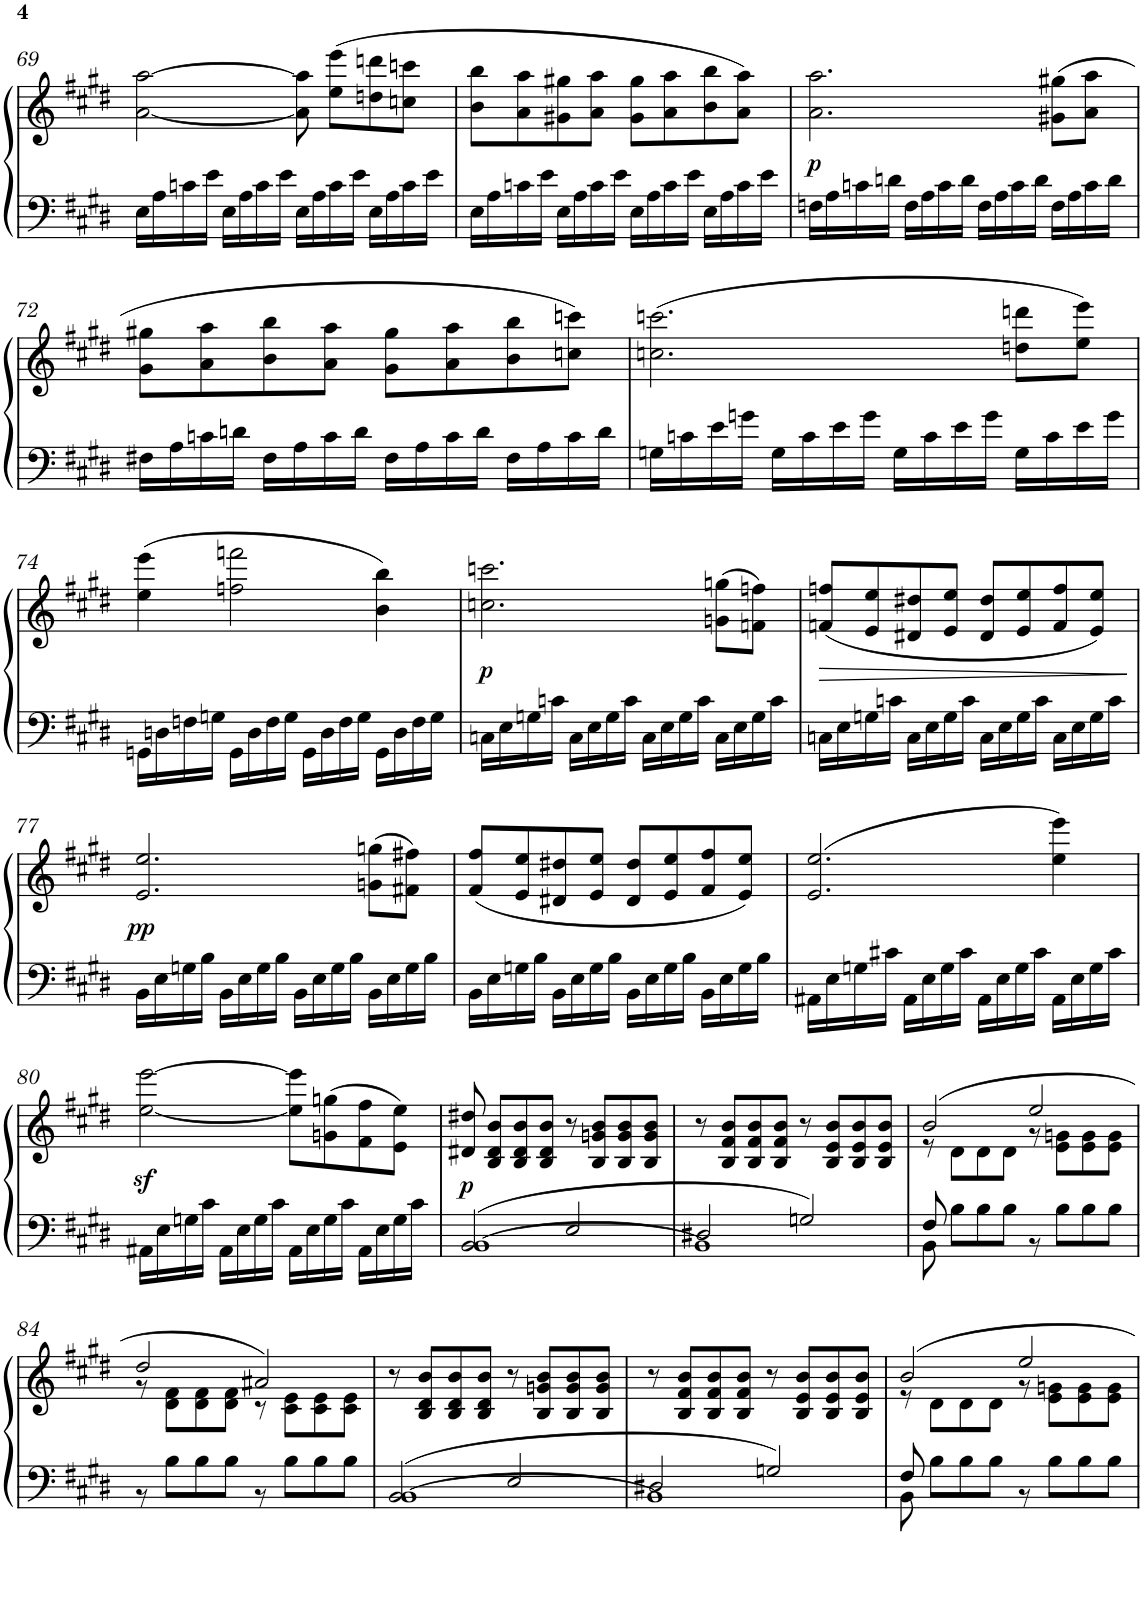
**kern	**kern	**dynam
*part1	*part1	*part1
*staff2	*staff1	*staff1/2
*I"Piano	*	*
*I'Pno	*	*
!!LO:PB:g=z
*clefF4	*clefG2	*
*k[f#c#g#d#]	*k[f#c#g#d#]	*
*M4/4	*M4/4	*
=69	=69	=69
*^	*	*
1ryy	16E\LL	[2a\ [2aa\	.
.	16A\	.	.
.	16cn\	.	.
.	16e\JJ	.	.
.	16E\LL	.	.
.	16A\	.	.
.	16c\	.	.
.	16e\JJ	.	.
.	16E\LL	8a\] 8aa\]	.
.	16A\	.	.
.	16c\	(>8ee\ 8eee\L	.
.	16e\JJ	.	.
.	16E\LL	8ddn\ 8dddn\	.
.	16A\	.	.
.	16c\	8ccn\ 8cccn\J	.
.	16e\JJ	.	.
=70	=70	=70	=70
1ryy	16E\LL	8b\ 8bb\L	.
.	16A\	.	.
.	16cn\	8a\ 8aa\	.
.	16e\JJ	.	.
.	16E\LL	8g#X\ 8gg#X\	.
.	16A\	.	.
.	16c\	8a\ 8aa\J	.
.	16e\JJ	.	.
.	16E\LL	8g#\ 8gg#\L	.
.	16A\	.	.
.	16c\	8a\ 8aa\	.
.	16e\JJ	.	.
.	16E\LL	8b\ 8bb\	.
.	16A\	.	.
.	16c\	8a\ 8aa\J)	.
.	16e\JJ	.	.
=71	=71	=71	=71
!	!	!	!LO:DY:b
1ryy	16Fn\LL	2.a\ 2.aa\	p
.	16A\	.	.
.	16cn\	.	.
.	16dn\JJ	.	.
.	16F\LL	.	.
.	16A\	.	.
.	16c\	.	.
.	16d\JJ	.	.
.	16F\LL	.	.
.	16A\	.	.
.	16c\	.	.
.	16d\JJ	.	.
.	16F\LL	(>8g#X\ 8gg#X\L	.
.	16A\	.	.
.	16c\	8a\ 8aa\J	.
.	16d\JJ	.	.
!!LO:LB:g=z
=72	=72	=72	=72
1ryy	16F#X\LL	8g#\ 8gg#X\L	.
.	16A\	.	.
.	16cn\	8a\ 8aa\	.
.	16dn\JJ	.	.
.	16F#\LL	8b\ 8bb\	.
.	16A\	.	.
.	16c\	8a\ 8aa\J	.
.	16d\JJ	.	.
.	16F#\LL	8g#\ 8gg#\L	.
.	16A\	.	.
.	16c\	8a\ 8aa\	.
.	16d\JJ	.	.
.	16F#\LL	8b\ 8bb\	.
.	16A\	.	.
.	16c\	8ccn\ 8cccn\J)	.
.	16d\JJ	.	.
=73	=73	=73	=73
1ryy	16Gn\LL	(>2.ccn\ 2.cccn\	.
.	16cn\	.	.
.	16e\	.	.
.	16gn\JJ	.	.
.	16G\LL	.	.
.	16c\	.	.
.	16e\	.	.
.	16g\JJ	.	.
.	16G\LL	.	.
.	16c\	.	.
.	16e\	.	.
.	16g\JJ	.	.
.	16G\LL	8ddn\ 8dddn\L	.
.	16c\	.	.
.	16e\	8ee\ 8eee\J)	.
.	16g\JJ	.	.
!!LO:LB:g=z
=74	=74	=74	=74
1ryy	16GGn\LL	(>4ee\ 4eee\	.
.	16Dn\	.	.
.	16Fn\	.	.
.	16Gn\JJ	.	.
.	16GG\LL	2ffn\ 2fffn\	.
.	16D\	.	.
.	16F\	.	.
.	16G\JJ	.	.
.	16GG\LL	.	.
.	16D\	.	.
.	16F\	.	.
.	16G\JJ	.	.
.	16GG\LL	4b\ 4bb\)	.
.	16D\	.	.
.	16F\	.	.
.	16G\JJ	.	.
=75	=75	=75	=75
!	!	!	!LO:DY:b
1ryy	16Cn\LL	2.ccn\ 2.cccn\	p
.	16E\	.	.
.	16Gn\	.	.
.	16cn\JJ	.	.
.	16C\LL	.	.
.	16E\	.	.
.	16G\	.	.
.	16c\JJ	.	.
.	16C\LL	.	.
.	16E\	.	.
.	16G\	.	.
.	16c\JJ	.	.
.	16C\LL	(>8gn\ 8ggn\L	.
.	16E\	.	.
.	16G\	8fn\ 8ffn\J)	.
.	16c\JJ	.	.
=76	=76	=76	=76
!	!	!	!LO:HP:b
1ryy	16Cn\LL	(<8fn/ 8ffn/L	>
.	16E\	.	.
.	16Gn\	8e/ 8ee/	.
.	16cn\JJ	.	.
.	16C\LL	8d#X/ 8dd#X/	.
.	16E\	.	.
.	16G\	8e/ 8ee/J	.
.	16c\JJ	.	.
.	16C\LL	8d#/ 8dd#/L	.
.	16E\	.	.
.	16G\	8e/ 8ee/	.
.	16c\JJ	.	.
.	16C\LL	8f/ 8ff/	.
.	16E\	.	.
.	16G\	8e/ 8ee/J)	.
.	16c\JJ	.	.
*v	*v	*	*
.	.	]
!!LO:LB:g=z
=77	=77	=77
*^	*	*
!	!	!	!LO:DY:b
1ryy	16BB\LL	2.e/ 2.ee/	pp
.	16E\	.	.
.	16Gn\	.	.
.	16B\JJ	.	.
.	16BB\LL	.	.
.	16E\	.	.
.	16G\	.	.
.	16B\JJ	.	.
.	16BB\LL	.	.
.	16E\	.	.
.	16G\	.	.
.	16B\JJ	.	.
.	16BB\LL	(>8gn\ 8ggn\L	.
.	16E\	.	.
.	16G\	8f#X\ 8ff#X\J)	.
.	16B\JJ	.	.
=78	=78	=78	=78
1ryy	16BB\LL	(<8f#/ 8ff#/L	.
.	16E\	.	.
.	16Gn\	8e/ 8ee/	.
.	16B\JJ	.	.
.	16BB\LL	8d#X/ 8dd#X/	.
.	16E\	.	.
.	16G\	8e/ 8ee/J	.
.	16B\JJ	.	.
.	16BB\LL	8d#/ 8dd#/L	.
.	16E\	.	.
.	16G\	8e/ 8ee/	.
.	16B\JJ	.	.
.	16BB\LL	8f#/ 8ff#/	.
.	16E\	.	.
.	16G\	8e/ 8ee/J)	.
.	16B\JJ	.	.
=79	=79	=79	=79
1ryy	16AA#X\LL	(>2.e/ 2.ee/	.
.	16E\	.	.
.	16Gn\	.	.
.	16c#X\JJ	.	.
.	16AA#\LL	.	.
.	16E\	.	.
.	16G\	.	.
.	16c#\JJ	.	.
.	16AA#\LL	.	.
.	16E\	.	.
.	16G\	.	.
.	16c#\JJ	.	.
.	16AA#\LL	4ee\ 4eee\)	.
.	16E\	.	.
.	16G\	.	.
.	16c#\JJ	.	.
!!LO:LB:g=z
=80	=80	=80	=80
1ryy	16AA#X\LL	[2ee\z< [2eee\z<	.
.	16E\	.	.
.	16Gn\	.	.
.	16c#\JJ	.	.
.	16AA#\LL	.	.
.	16E\	.	.
.	16G\	.	.
.	16c#\JJ	.	.
.	16AA#\LL	8ee\] 8eee\]L	.
.	16E\	.	.
.	16G\	(>8gn\ 8ggn\	.
.	16c#\JJ	.	.
.	16AA#\LL	8f#\ 8ff#\	.
.	16E\	.	.
.	16G\	8e\ 8ee\J)	.
.	16c#\JJ	.	.
=81	=81	=81	=81
*	*^	*	*
!	!	!	!	!LO:DY:a=2
1ryy	2BB/	[1BB	8d#X/ 8dd#X/	p
.	.	.	8B/ 8d#/ 8b/L	.
.	.	.	8B/ 8d#/ 8b/	.
.	.	.	8B/ 8d#/ 8b/J	.
.	2E/	.	8r	.
.	.	.	8B/ 8gn/ 8b/L	.
.	.	.	8B/ 8g/ 8b/	.
.	.	.	8B/ 8g/ 8b/J	.
=82	=82	=82	=82	=82
1ryy	2D#X/	1BB]	8r	.
.	.	.	8B/ 8f#/ 8b/L	.
.	.	.	8B/ 8f#/ 8b/	.
.	.	.	8B/ 8f#/ 8b/J	.
.	2Gn/	.	8r	.
.	.	.	8B/ 8e/ 8b/L	.
.	.	.	8B/ 8e/ 8b/	.
.	.	.	8B/ 8e/ 8b/J	.
=83	=83	=83	=83	=83
*	*	*	*^	*
1ryy	8F#/	8BB\	(>2b/	8r	.
.	8B\L	2..ryy	.	8d#\L	.
.	8B\	.	.	8d#\	.
.	8B\J	.	.	8d#\J	.
.	8r	.	2ee/	8r	.
.	8B\L	.	.	8e\ 8gn\L	.
.	8B\	.	.	8e\ 8g\	.
.	8B\J	.	.	8e\ 8g\J	.
*	*v	*v	*	*	*
!!LO:LB:g=z	!!
=84	=84	=84	=84	=84
1ryy	8r	2dd#/	8r	.
.	8B\L	.	8d#\ 8f#\L	.
.	8B\	.	8d#\ 8f#\	.
.	8B\J	.	8d#\ 8f#\J	.
.	8r	2a#X/)	8r	.
.	8B\L	.	8c#\ 8e\L	.
.	8B\	.	8c#\ 8e\	.
.	8B\J	.	8c#\ 8e\J	.
*	*	*v	*v	*
=85	=85	=85	=85
*	*^	*	*
1ryy	2BB/	[1BB	8r	.
.	.	.	8B/ 8d#/ 8b/L	.
.	.	.	8B/ 8d#/ 8b/	.
.	.	.	8B/ 8d#/ 8b/J	.
.	2E/	.	8r	.
.	.	.	8B/ 8gn/ 8b/L	.
.	.	.	8B/ 8g/ 8b/	.
.	.	.	8B/ 8g/ 8b/J	.
=86	=86	=86	=86	=86
1ryy	2D#X/	1BB]	8r	.
.	.	.	8B/ 8f#/ 8b/L	.
.	.	.	8B/ 8f#/ 8b/	.
.	.	.	8B/ 8f#/ 8b/J	.
.	2Gn/	.	8r	.
.	.	.	8B/ 8e/ 8b/L	.
.	.	.	8B/ 8e/ 8b/	.
.	.	.	8B/ 8e/ 8b/J	.
=87	=87	=87	=87	=87
*	*	*	*^	*
1ryy	8F#/	8BB\	2b/	8r	.
.	8B\L	2..ryy	.	8d#\L	.
.	8B\	.	.	8d#\	.
.	8B\J	.	.	8d#\J	.
.	8r	.	2ee/	8r	.
.	8B\L	.	.	8e\ 8gn\L	.
.	8B\	.	.	8e\ 8g\	.
.	8B\J	.	.	8e\ 8g\J	.
*v	*v	*v	*	*	*
*	*v	*v	*
=	=	=
*-	*-	*-
